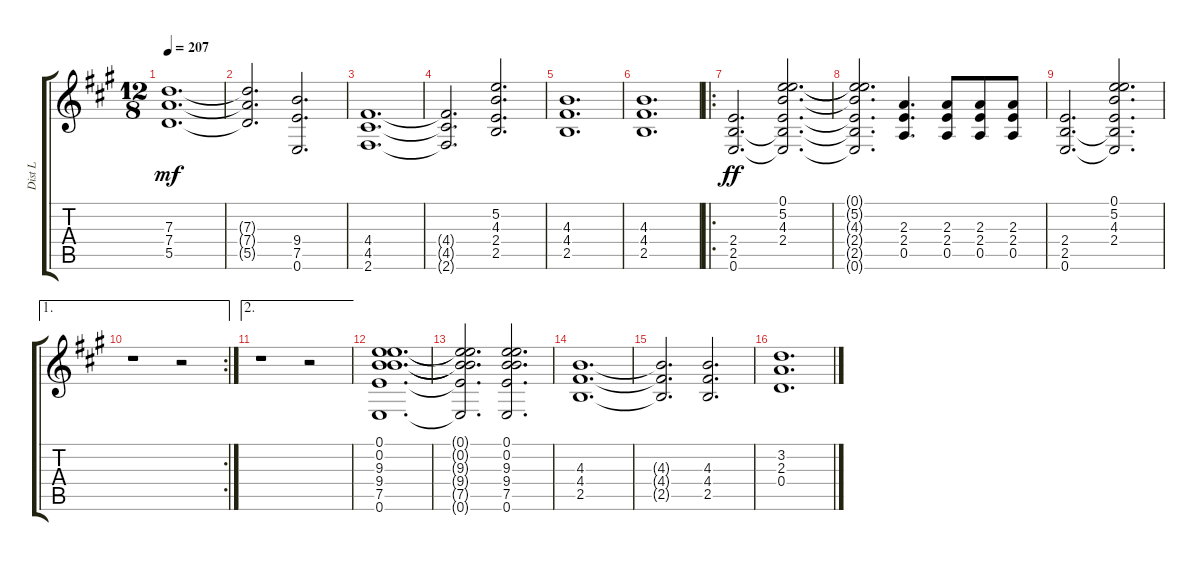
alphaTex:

\track ("Dist L" "Dist L") {mute instrument distortionguitar}
\staff {score tabs}
\tuning (E4 B3 G3 D3 A2 E2) {hide}
\ts (12 8)
\tempo 207
\clef g2
\ks a
(7.3 7.4 5.5).1{d dy mf} |
(7.3{t} 7.4{t} 5.5{t}).2{d} (9.4 7.5 0.6).2{d} |
(4.4 4.5 2.6).1{d} |
(4.4{t} 4.5{t} 2.6{t}).2{d} (5.2 4.3 2.4 2.5).2{d} |
(4.3 4.4 2.5).1{d} |
(4.3 4.4 2.5).1{d} |
\ro
(2.4 2.5 0.6).2{d dy ff} (0.1 5.2 4.3 2.4 2.5{t} 0.6{t}).2{d} |
(0.1{t} 5.2{t} 4.3{t} 2.4{t} 2.5{t} 0.6{t}).2{d} (2.3 2.4 0.5).4{d} (2.3 2.4 0.5).8 (2.3 2.4 0.5).8 (2.3 2.4 0.5).8 |
(2.4 2.5 0.6).2{d} (0.1 5.2 4.3 2.4 2.5{t} 0.6{t}).2{d} |
\ae 1
\rc 2
r.1 r.2 |
\ae 2
r.1 r.2 |
(0.1 0.2 9.3 9.4 7.5 0.6).1{d} |
(0.1{t} 0.2{t} 9.3{t} 9.4{t} 7.5{t} 0.6{t}).2{d} (0.1 0.2 9.3 9.4 7.5 0.6).2{d} |
(4.3 4.4 2.5).1{d} |
(4.3{t} 4.4{t} 2.5{t}).2{d} (4.3 4.4 2.5).2{d} |
(3.2 2.3 0.4).1{d}
